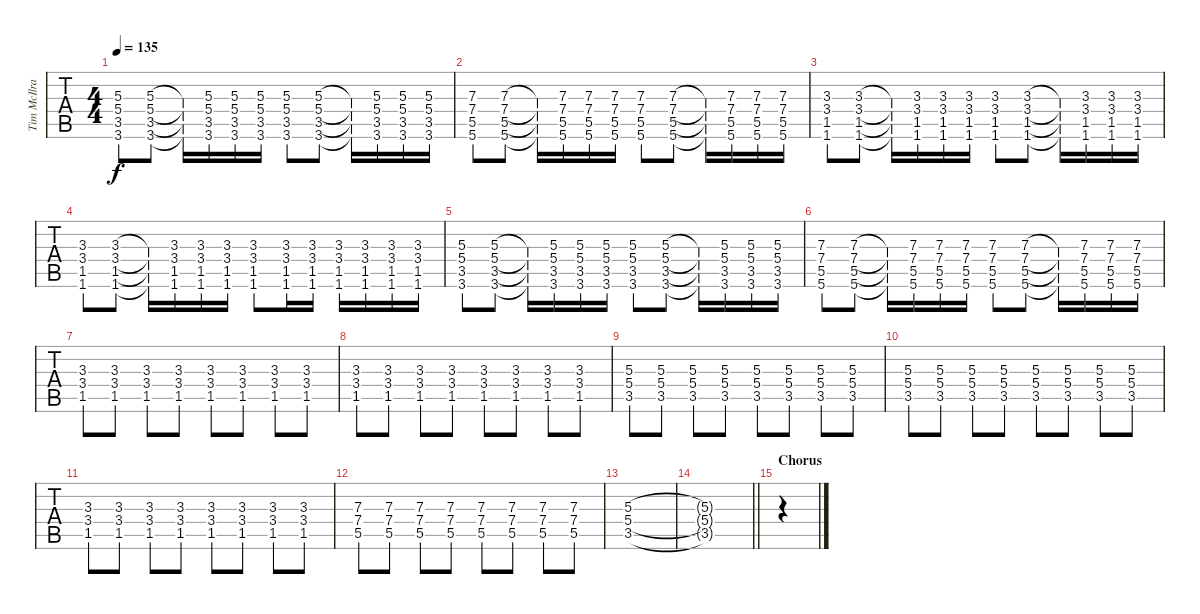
\track ("Tim McIlrath - Guitar One" "Tim McIlra") {instrument distortionguitar}
\staff {tabs}
\tuning (Eb4 Bb3 Gb3 Db3 Ab2 Eb2) {hide}
\ts (4 4)
\tempo 135
\clef g2
\ks c
(5.3 5.4 3.5 3.6).8{dy f} (5.3 5.4 3.5 3.6).8 (5.3{t} 5.4{t} 3.5{t} 3.6{t}).16 (5.3 5.4 3.5 3.6).16 (5.3 5.4 3.5 3.6).16 (5.3 5.4 3.5 3.6).16 (5.3 5.4 3.5 3.6).8 (5.3 5.4 3.5 3.6).8 (5.3{t} 5.4{t} 3.5{t} 3.6{t}).16 (5.3 5.4 3.5 3.6).16 (5.3 5.4 3.5 3.6).16 (5.3 5.4 3.5 3.6).16 |
(7.3 7.4 5.5 5.6).8 (7.3 7.4 5.5 5.6).8 (7.3{t} 7.4{t} 5.5{t} 5.6{t}).16 (7.3 7.4 5.5 5.6).16 (7.3 7.4 5.5 5.6).16 (7.3 7.4 5.5 5.6).16 (7.3 7.4 5.5 5.6).8 (7.3 7.4 5.5 5.6).8 (7.3{t} 7.4{t} 5.5{t} 5.6{t}).16 (7.3 7.4 5.5 5.6).16 (7.3 7.4 5.5 5.6).16 (7.3 7.4 5.5 5.6).16 |
(3.3 3.4 1.5 1.6).8 (3.3 3.4 1.5 1.6).8 (3.3{t} 3.4{t} 1.5{t} 1.6{t}).16 (3.3 3.4 1.5 1.6).16 (3.3 3.4 1.5 1.6).16 (3.3 3.4 1.5 1.6).16 (3.3 3.4 1.5 1.6).8 (3.3 3.4 1.5 1.6).8 (3.3{t} 3.4{t} 1.5{t} 1.6{t}).16 (3.3 3.4 1.5 1.6).16 (3.3 3.4 1.5 1.6).16 (3.3 3.4 1.5 1.6).16 |
(3.3 3.4 1.5 1.6).8 (3.3 3.4 1.5 1.6).8 (3.3{t} 3.4{t} 1.5{t} 1.6{t}).16 (3.3 3.4 1.5 1.6).16 (3.3 3.4 1.5 1.6).16 (3.3 3.4 1.5 1.6).16 (3.3 3.4 1.5 1.6).8 (3.3 3.4 1.5 1.6).16 (3.3 3.4 1.5 1.6).16 (3.3 3.4 1.5 1.6).16 (3.3 3.4 1.5 1.6).16 (3.3 3.4 1.5 1.6).16 (3.3 3.4 1.5 1.6).16 |
(5.3 5.4 3.5 3.6).8 (5.3 5.4 3.5 3.6).8 (5.3{t} 5.4{t} 3.5{t} 3.6{t}).16 (5.3 5.4 3.5 3.6).16 (5.3 5.4 3.5 3.6).16 (5.3 5.4 3.5 3.6).16 (5.3 5.4 3.5 3.6).8 (5.3 5.4 3.5 3.6).8 (5.3{t} 5.4{t} 3.5{t} 3.6{t}).16 (5.3 5.4 3.5 3.6).16 (5.3 5.4 3.5 3.6).16 (5.3 5.4 3.5 3.6).16 |
(7.3 7.4 5.5 5.6).8 (7.3 7.4 5.5 5.6).8 (7.3{t} 7.4{t} 5.5{t} 5.6{t}).16 (7.3 7.4 5.5 5.6).16 (7.3 7.4 5.5 5.6).16 (7.3 7.4 5.5 5.6).16 (7.3 7.4 5.5 5.6).8 (7.3 7.4 5.5 5.6).8 (7.3{t} 7.4{t} 5.5{t} 5.6{t}).16 (7.3 7.4 5.5 5.6).16 (7.3 7.4 5.5 5.6).16 (7.3 7.4 5.5 5.6).16 |
(3.3 3.4 1.5).8 (3.3 3.4 1.5).8 (3.3 3.4 1.5).8 (3.3 3.4 1.5).8 (3.3 3.4 1.5).8 (3.3 3.4 1.5).8 (3.3 3.4 1.5).8 (3.3 3.4 1.5).8 |
(3.3 3.4 1.5).8 (3.3 3.4 1.5).8 (3.3 3.4 1.5).8 (3.3 3.4 1.5).8 (3.3 3.4 1.5).8 (3.3 3.4 1.5).8 (3.3 3.4 1.5).8 (3.3 3.4 1.5).8 |
(5.3 5.4 3.5).8 (5.3 5.4 3.5).8 (5.3 5.4 3.5).8 (5.3 5.4 3.5).8 (5.3 5.4 3.5).8 (5.3 5.4 3.5).8 (5.3 5.4 3.5).8 (5.3 5.4 3.5).8 |
(5.3 5.4 3.5).8 (5.3 5.4 3.5).8 (5.3 5.4 3.5).8 (5.3 5.4 3.5).8 (5.3 5.4 3.5).8 (5.3 5.4 3.5).8 (5.3 5.4 3.5).8 (5.3 5.4 3.5).8 |
(3.3 3.4 1.5).8 (3.3 3.4 1.5).8 (3.3 3.4 1.5).8 (3.3 3.4 1.5).8 (3.3 3.4 1.5).8 (3.3 3.4 1.5).8 (3.3 3.4 1.5).8 (3.3 3.4 1.5).8 |
(7.3 7.4 5.5).8 (7.3 7.4 5.5).8 (7.3 7.4 5.5).8 (7.3 7.4 5.5).8 (7.3 7.4 5.5).8 (7.3 7.4 5.5).8 (7.3 7.4 5.5).8 (7.3 7.4 5.5).8 |
(5.3 5.4 3.5).1 |
\barLineRight lightlight
(5.3{t} 5.4{t} 3.5{t}).1 |
\section ("" "Chorus")
